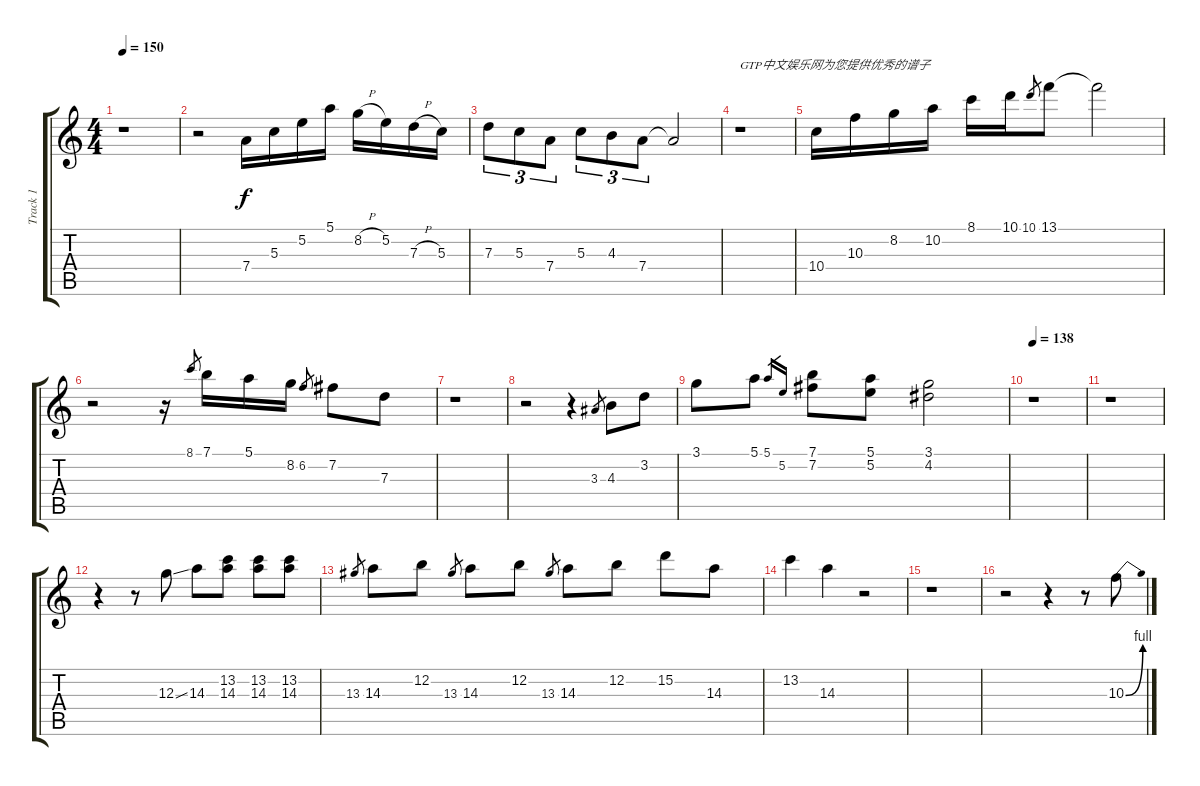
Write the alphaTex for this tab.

\track ("Track 1" "Track 1") {instrument electricguitarclean}
\staff {score tabs}
\tuning (E4 B3 G3 D3 A2 E2) {hide}
\ts (4 4)
\tempo 150
\clef g2
\ks c
r.1{dy f instrument electricguitarclean} |
r.2 7.4.16 5.3.16 5.2.16 5.1.16 8.2{h}.16 5.2.16 7.3{h}.16 5.3.16 |
7.3.8{tu (3 2)} 5.3.8{tu (3 2)} 7.4.8{tu (3 2)} 5.3.8{tu (3 2)} 4.3.8{tu (3 2)} 7.4.8{tu (3 2)} 7.4{t}.2 |
r.1{txt "GTP中文娱乐网为您提供优秀的谱子"} |
10.4.16 10.3.16 8.2.16 10.2.16 8.1.16 10.1.16 10.1.8{gr} 13.1.8 13.1{t}.2 |
r.2 r.16 8.1.8{gr} 7.1.16 5.1.16 8.2.16 6.2.8{gr} 7.2.8 7.3.8 |
r.1 |
r.2 r.4 3.3.8{gr} 4.3.8 3.2.8 |
3.1.8 5.1.8 5.1.16{gr} 5.2.16{gr} (7.1 7.2).8 (5.1 5.2).8 (3.1 4.2).2 |
\tempo 138
r.1 |
r.1 |
r.4 r.8 12.3{ss}.8 14.3.8 (13.2 14.3).8 (13.2 14.3).8 (13.2 14.3).8 |
13.3.8{gr} 14.3.8 12.2.8 13.3.8{gr} 14.3.8 12.2.8 13.3.8{gr} 14.3.8 12.2.8 15.2.8 14.3.8 |
13.2.4 14.3.4 r.2 |
r.1 |
r.2 r.4 r.8 10.3{be (bend 0 0 60 4)}.8
